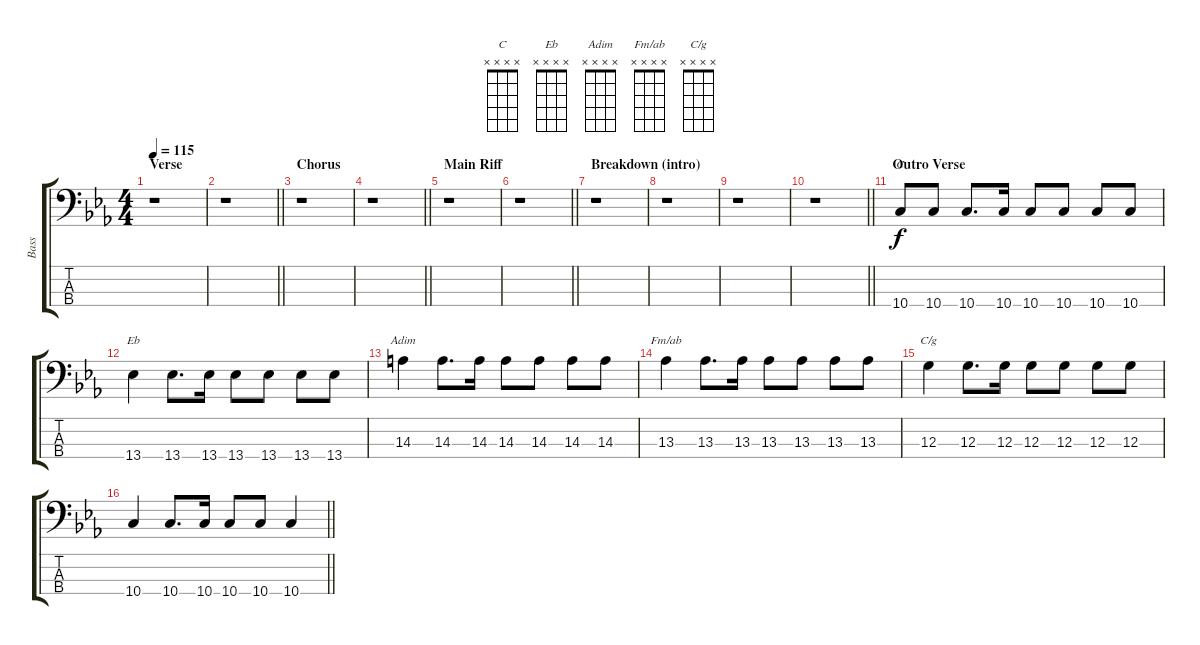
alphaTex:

\track ("Bass" "Bass") {instrument electricbasspick}
\staff {score tabs}
\tuning (F2 C2 G1 D1) {hide}
\chord ("C" x x x x)
\chord ("Eb" x x x x)
\chord ("Adim" x x x x)
\chord ("Fm/ab" x x x x)
\chord ("C/g" x x x x)
\ts (4 4)
\section ("" "Verse")
\tempo 115
\clef f4
\ks cminor
r.1{dy f} |
\barLineRight lightlight
r.1 |
\section ("" "Chorus")
r.1 |
\barLineRight lightlight
r.1 |
\section ("" "Main Riff")
r.1 |
\barLineRight lightlight
r.1 |
\section ("" "Breakdown (intro)")
r.1 |
r.1 |
r.1 |
\barLineRight lightlight
r.1 |
\section ("" "Outro Verse")
10.4.8{ch "C"} 10.4.8 10.4.8{d} 10.4.16 10.4.8 10.4.8 10.4.8 10.4.8 |
13.4.4{ch "Eb"} 13.4.8{d} 13.4.16 13.4.8 13.4.8 13.4.8 13.4.8 |
14.3.4{ch "Adim"} 14.3.8{d} 14.3.16 14.3.8 14.3.8 14.3.8 14.3.8 |
13.3.4{ch "Fm/ab"} 13.3.8{d} 13.3.16 13.3.8 13.3.8 13.3.8 13.3.8 |
12.3.4{ch "C/g"} 12.3.8{d} 12.3.16 12.3.8 12.3.8 12.3.8 12.3.8 |
\barLineRight lightlight
10.4.4 10.4.8{d} 10.4.16 10.4.8 10.4.8 10.4.4
